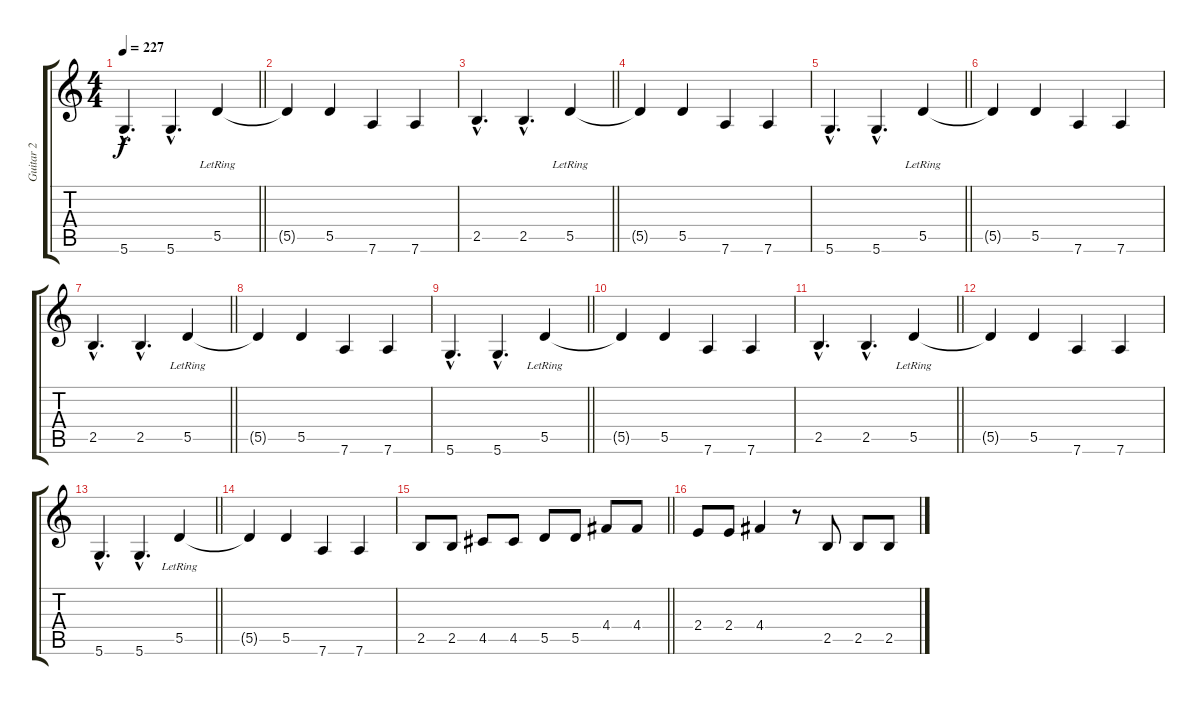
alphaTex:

\track ("Guitar 2" "Guitar 2") {instrument overdrivenguitar}
\staff {score tabs}
\tuning (E4 B3 G3 D3 A2 D2) {hide}
\ts (4 4)
\tempo 227
\clef g2
\barLineRight lightlight
\ks c
5.6{hac}.4{d dy f} 5.6{hac}.4{d} 5.5{lr}.4 |
5.5{t}.4 5.5.4 7.6.4 7.6.4 |
\barLineRight lightlight
2.5{hac}.4{d} 2.5{hac}.4{d} 5.5{lr}.4 |
5.5{t}.4 5.5.4 7.6.4 7.6.4 |
\barLineRight lightlight
5.6{hac}.4{d} 5.6{hac}.4{d} 5.5{lr}.4 |
5.5{t}.4 5.5.4 7.6.4 7.6.4 |
\barLineRight lightlight
2.5{hac}.4{d} 2.5{hac}.4{d} 5.5{lr}.4 |
5.5{t}.4 5.5.4 7.6.4 7.6.4 |
\barLineRight lightlight
5.6{hac}.4{d} 5.6{hac}.4{d} 5.5{lr}.4 |
5.5{t}.4 5.5.4 7.6.4 7.6.4 |
\barLineRight lightlight
2.5{hac}.4{d} 2.5{hac}.4{d} 5.5{lr}.4 |
5.5{t}.4 5.5.4 7.6.4 7.6.4 |
\barLineRight lightlight
5.6{hac}.4{d} 5.6{hac}.4{d} 5.5{lr}.4 |
5.5{t}.4 5.5.4 7.6.4 7.6.4 |
\barLineRight lightlight
2.5.8 2.5.8 4.5.8 4.5.8 5.5.8 5.5.8 4.4.8 4.4.8 |
2.4.8 2.4.8 4.4.4 r.8 2.5.8 2.5.8 2.5.8
